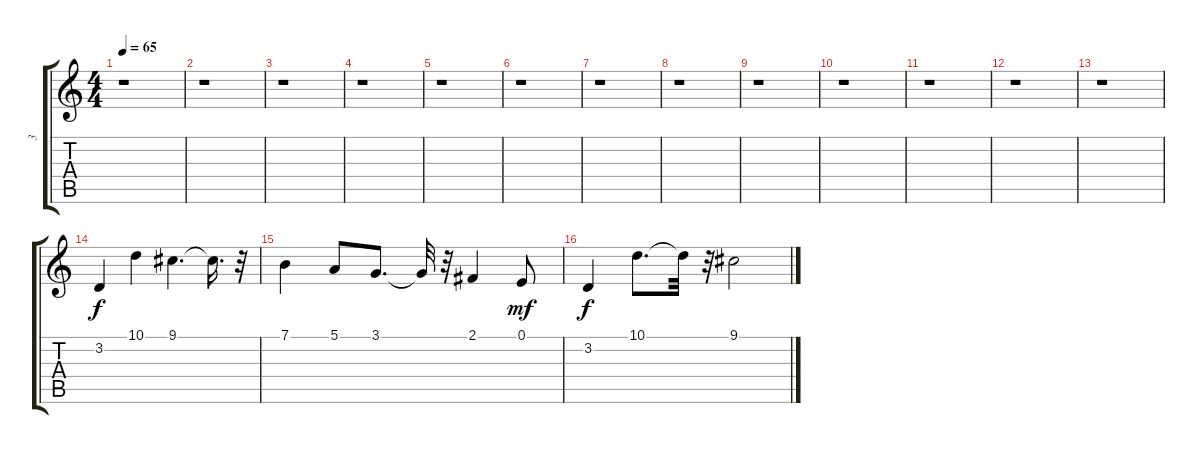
\track ("3" "3") {instrument piccolo}
\staff {score tabs}
\tuning (E4 B3 G3 D3 A2 E2) {hide}
\ts (4 4)
\tempo 65
\clef g2
\ks c
r.1{dy f} |
r.1 |
r.1 |
r.1 |
r.1 |
r.1 |
r.1 |
r.1 |
r.1 |
r.1 |
r.1 |
r.1 |
r.1 |
3.2.4{balance 8 instrument distortionguitar} 10.1.4 9.1.4{d} 9.1{t}.16{d} r.32 |
7.1.4 5.1.8 3.1.8{d} 3.1{t}.32 r.32 2.1.4 0.1.8{dy mf} |
3.2.4{dy f} 10.1.8{d} 10.1{t}.32 r.32 9.1.2
